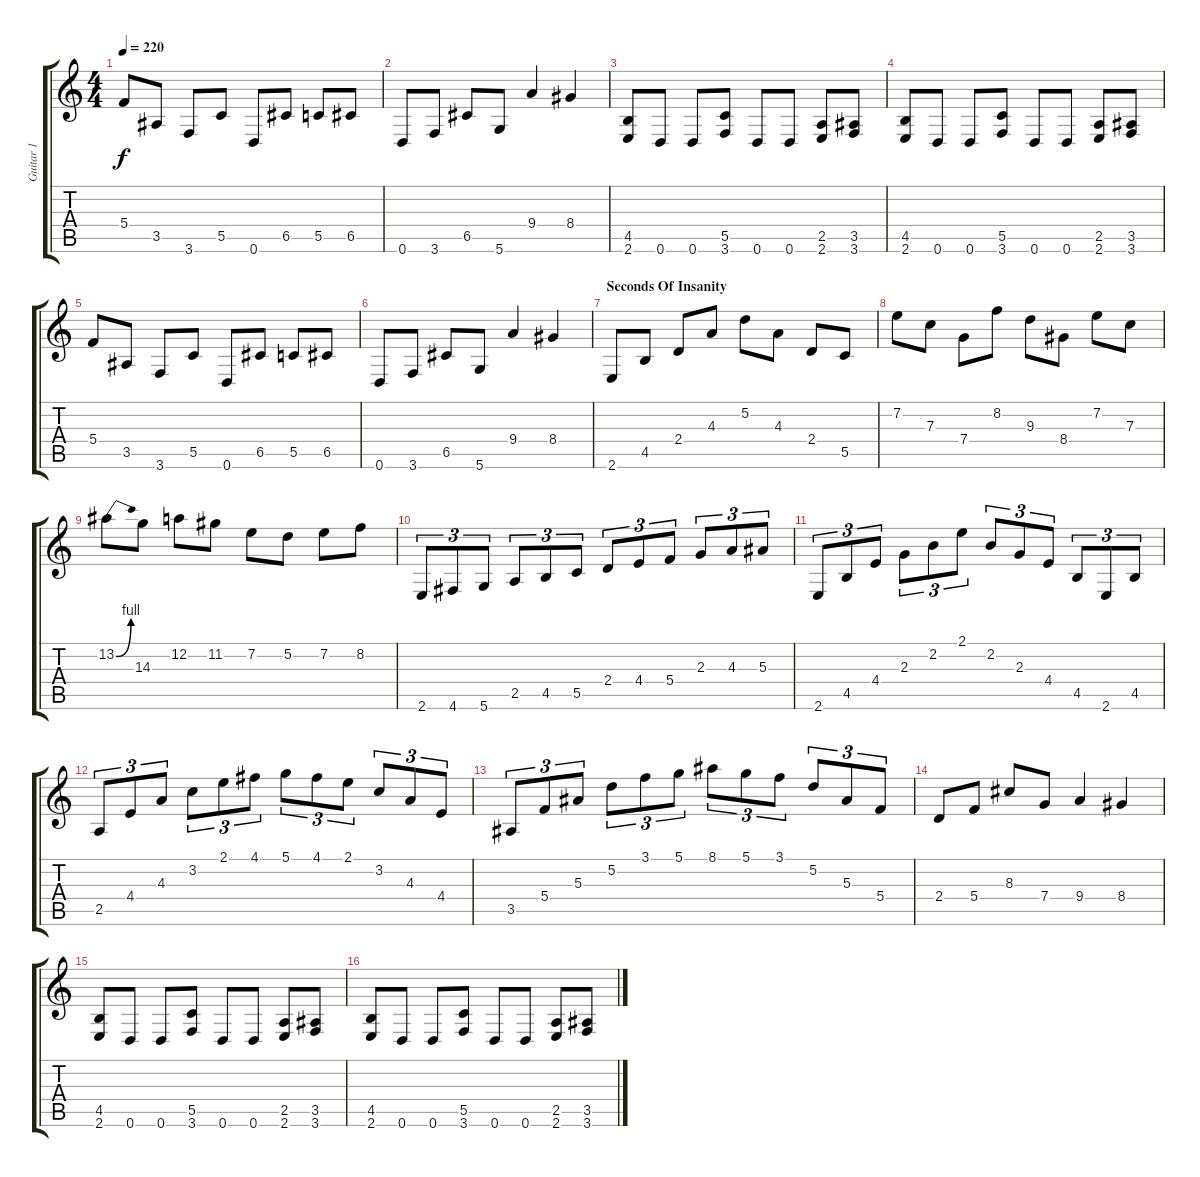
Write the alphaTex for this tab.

\track ("Guitar 1" "Guitar 1") {instrument distortionguitar}
\staff {score tabs}
\tuning (D4 A3 F3 C3 G2 D2) {hide}
\ts (4 4)
\tempo 220
\clef g2
\ks c
5.4.8{dy f} 3.5.8 3.6.8 5.5.8 0.6.8 6.5.8 5.5.8 6.5.8 |
0.6.8 3.6.8 6.5.8 5.6.8 9.4.4 8.4.4 |
(4.5 2.6).8 0.6.8 0.6.8 (5.5 3.6).8 0.6.8 0.6.8 (2.5 2.6).8 (3.5 3.6).8 |
(4.5 2.6).8 0.6.8 0.6.8 (5.5 3.6).8 0.6.8 0.6.8 (2.5 2.6).8 (3.5 3.6).8 |
5.4.8 3.5.8 3.6.8 5.5.8 0.6.8 6.5.8 5.5.8 6.5.8 |
0.6.8 3.6.8 6.5.8 5.6.8 9.4.4 8.4.4 |
\section ("" "Seconds Of Insanity")
2.6.8 4.5.8 2.4.8 4.3.8 5.2.8 4.3.8 2.4.8 5.5.8 |
7.2.8 7.3.8 7.4.8 8.2.8 9.3.8 8.4.8 7.2.8 7.3.8 |
13.2{be (bend 0 0 60 4)}.8 14.3.8 12.2.8 11.2.8 7.2.8 5.2.8 7.2.8 8.2.8 |
2.6.8{tu (3 2)} 4.6.8{tu (3 2)} 5.6.8{tu (3 2)} 2.5.8{tu (3 2)} 4.5.8{tu (3 2)} 5.5.8{tu (3 2)} 2.4.8{tu (3 2)} 4.4.8{tu (3 2)} 5.4.8{tu (3 2)} 2.3.8{tu (3 2)} 4.3.8{tu (3 2)} 5.3.8{tu (3 2)} |
2.6.8{tu (3 2)} 4.5.8{tu (3 2)} 4.4.8{tu (3 2)} 2.3.8{tu (3 2)} 2.2.8{tu (3 2)} 2.1.8{tu (3 2)} 2.2.8{tu (3 2)} 2.3.8{tu (3 2)} 4.4.8{tu (3 2)} 4.5.8{tu (3 2)} 2.6.8{tu (3 2)} 4.5.8{tu (3 2)} |
2.5.8{tu (3 2)} 4.4.8{tu (3 2)} 4.3.8{tu (3 2)} 3.2.8{tu (3 2)} 2.1.8{tu (3 2)} 4.1.8{tu (3 2)} 5.1.8{tu (3 2)} 4.1.8{tu (3 2)} 2.1.8{tu (3 2)} 3.2.8{tu (3 2)} 4.3.8{tu (3 2)} 4.4.8{tu (3 2)} |
3.5.8{tu (3 2)} 5.4.8{tu (3 2)} 5.3.8{tu (3 2)} 5.2.8{tu (3 2)} 3.1.8{tu (3 2)} 5.1.8{tu (3 2)} 8.1.8{tu (3 2)} 5.1.8{tu (3 2)} 3.1.8{tu (3 2)} 5.2.8{tu (3 2)} 5.3.8{tu (3 2)} 5.4.8{tu (3 2)} |
2.4.8 5.4.8 8.3.8 7.4.8 9.4.4 8.4.4 |
(4.5 2.6).8 0.6.8 0.6.8 (5.5 3.6).8 0.6.8 0.6.8 (2.5 2.6).8 (3.5 3.6).8 |
(4.5 2.6).8 0.6.8 0.6.8 (5.5 3.6).8 0.6.8 0.6.8 (2.5 2.6).8 (3.5 3.6).8
